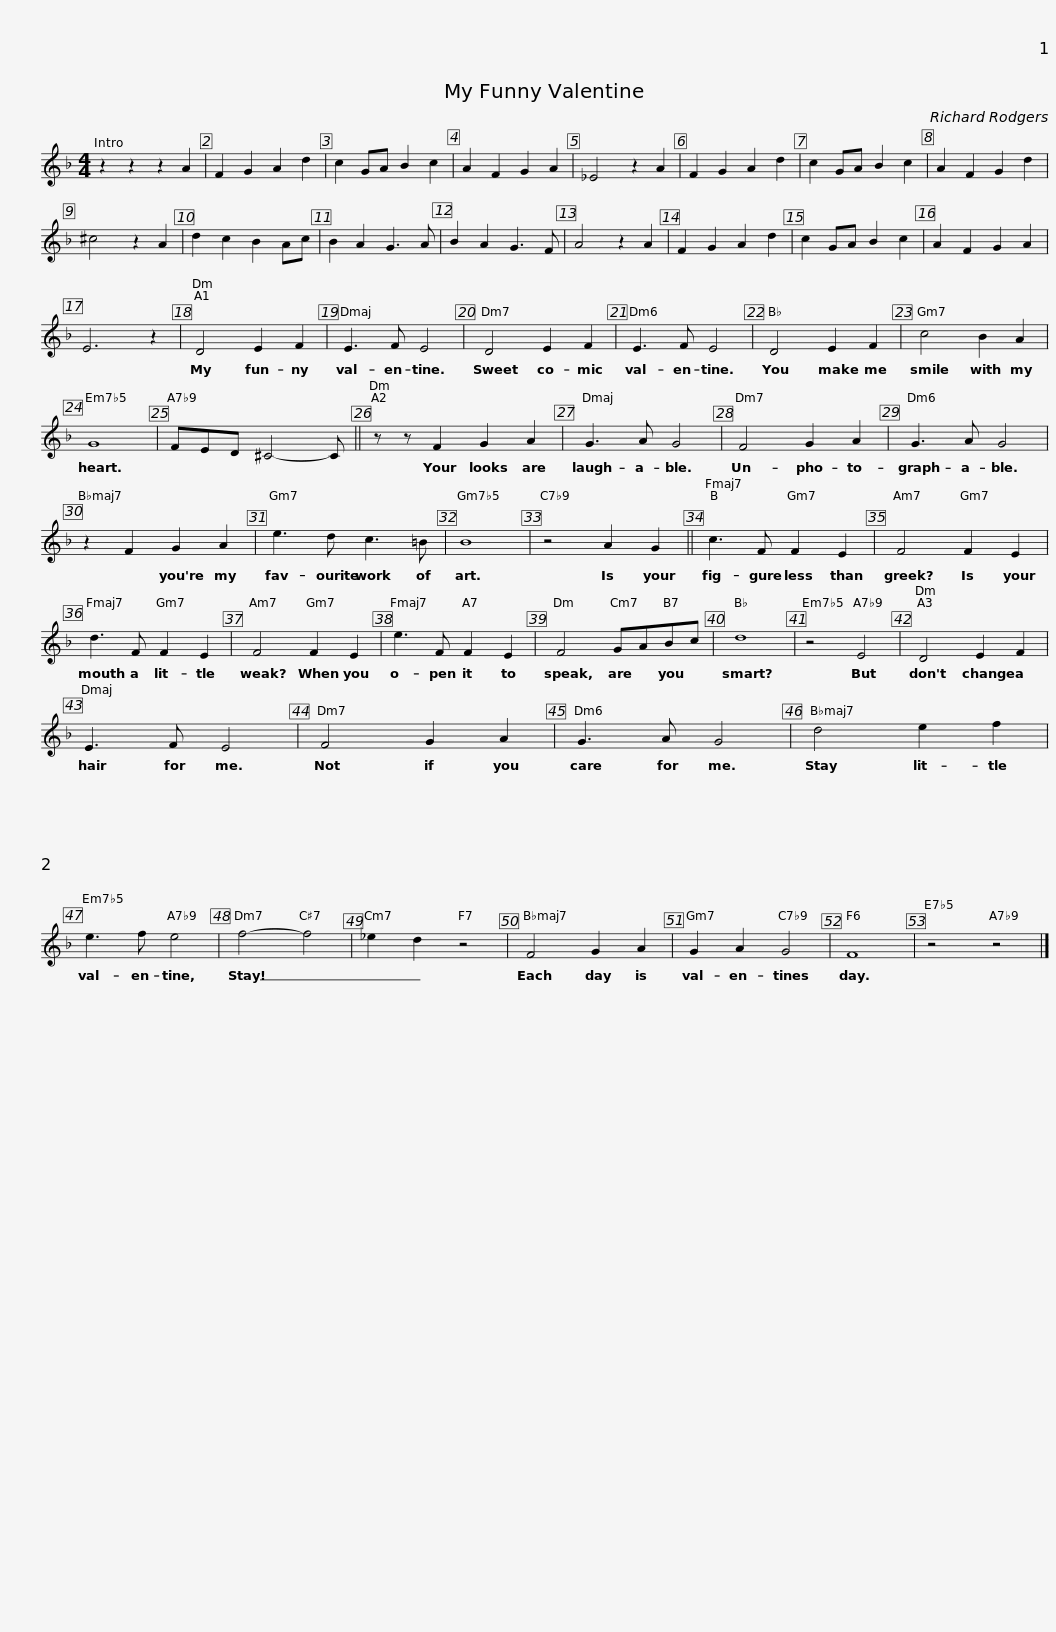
X:1
L:1/8
M:4/4
I:linebreak $
K:F
V:1 treble
V:1
 z2 z2 z2 A2 | F2 G2 A2 d2 | c2 GA B2 c2 | A2 F2 G2 A2 | _E4 z2 A2 | %5
 F2 G2 A2 d2 | c2 GA B2 c2 | A2 F2 G2 d2 | ^c4 z2 A2 |$ d2 c2 B2 Ac | %10
 B2 A2 G3 A | B2 A2 G3 F | A4 z2 A2 | F2 G2 A2 d2 | c2 GA B2 c2 | %15
 A2 F2 G2 A2 | E6 z2 | D4 E2 F2 |$ E3 F E4 | D4 E2 F2 | %20
 E3 F E4 |$ D4 E2 F2 | c4 B2 A2 | G8 | FED ^C4- C ||$ %25
 z z F2 G2 A2 | G3 A G4 | F4 G2 A2 | G3 A G4 |$ z2 F2 G2 A2 | %30
 e3 d c3 =B | B8 | z4 A2 G2 ||$ c3 F F2 E2 | F4 F2 E2 | %35
 d3 F F2 E2 | F4 F2 E2 |$ e3 F F2 E2 | F4 GABc | d8 | %40
 z4 E4 |$ D4 E2 F2 | E3 F E4 | F4 G2 A2 | G3 A G4 |$ %45
 d4 e2 f2 | e3 f e4 | f4- f4 | _e2 d2 z4 |$ F4 G2 A2 | %50
 G2 A2 G4 | F8 | z4 z4 |] %53
